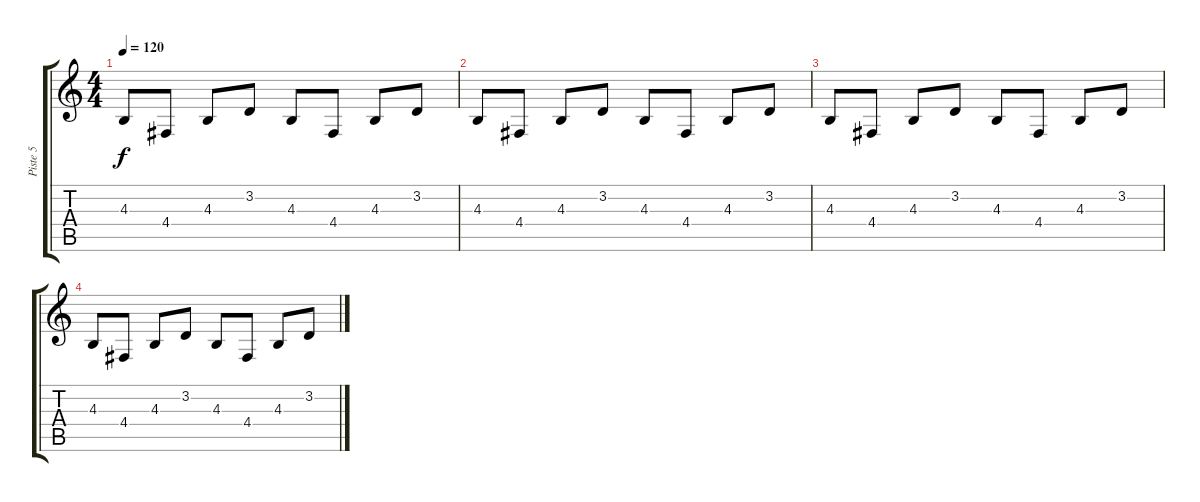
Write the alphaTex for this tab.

\track ("Piste 5" "Piste 5") {instrument churchorgan}
\staff {score tabs}
\tuning (E4 B3 G3 D3 A2 E2) {hide}
\ts (4 4)
\tempo 120
\clef g2
\ks c
4.3.8{dy f volume 0} 4.4.8 4.3.8 3.2.8 4.3.8 4.4.8 4.3.8 3.2.8 |
4.3.8 4.4.8 4.3.8 3.2.8 4.3.8 4.4.8 4.3.8 3.2.8 |
4.3.8 4.4.8 4.3.8 3.2.8 4.3.8 4.4.8 4.3.8 3.2.8 |
4.3.8 4.4.8 4.3.8 3.2.8 4.3.8 4.4.8 4.3.8 3.2.8
